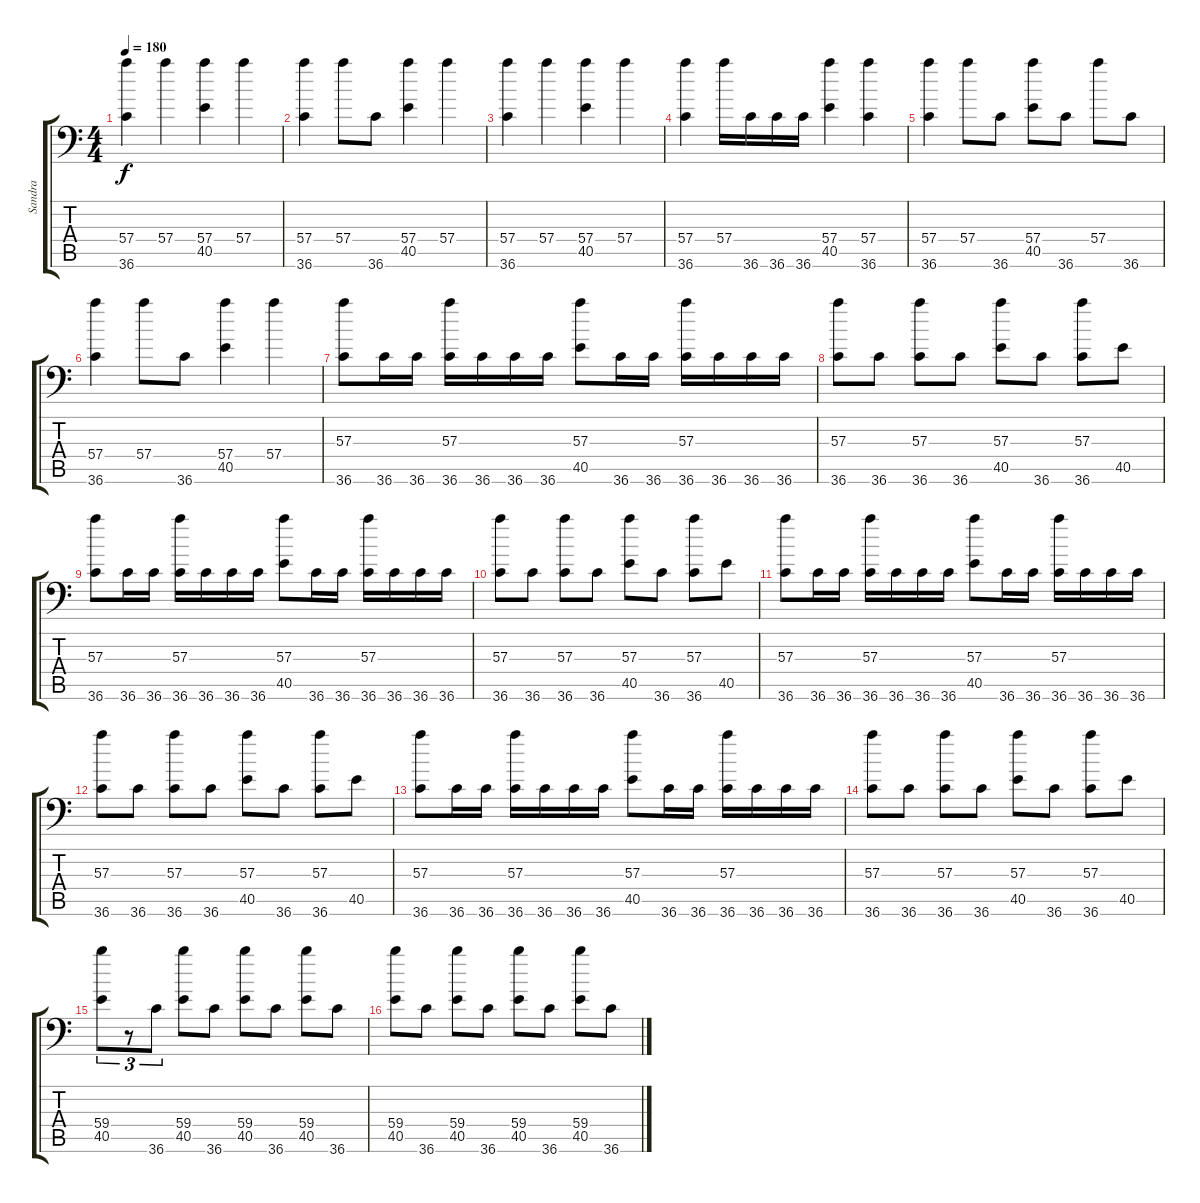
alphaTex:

\track ("Sandra" "Sandra") {instrument acousticgrandpiano}
\staff {score tabs}
\tuning (C-1 C-1 C-1 C-1 C-1 C-1) {hide}
\ts (4 4)
\tempo 180
\clef f4
\ks c
(57.4 36.6).4{dy f} 57.4.4 (57.4 40.5).4 57.4.4 |
(57.4 36.6).4 57.4.8 36.6.8 (57.4 40.5).4 57.4.4 |
(57.4 36.6).4 57.4.4 (57.4 40.5).4 57.4.4 |
(57.4 36.6).4 57.4.16 36.6.16 36.6.16 36.6.16 (57.4 40.5).4 (57.4 36.6).4 |
(57.4 36.6).4 57.4.8 36.6.8 (57.4 40.5).8 36.6.8 57.4.8 36.6.8 |
(57.4 36.6).4 57.4.8 36.6.8 (57.4 40.5).4 57.4.4 |
(57.3 36.6).8 36.6.16 36.6.16 (57.3 36.6).16 36.6.16 36.6.16 36.6.16 (57.3 40.5).8 36.6.16 36.6.16 (57.3 36.6).16 36.6.16 36.6.16 36.6.16 |
(57.3 36.6).8 36.6.8 (57.3 36.6).8 36.6.8 (57.3 40.5).8 36.6.8 (57.3 36.6).8 40.5.8 |
(57.3 36.6).8 36.6.16 36.6.16 (57.3 36.6).16 36.6.16 36.6.16 36.6.16 (57.3 40.5).8 36.6.16 36.6.16 (57.3 36.6).16 36.6.16 36.6.16 36.6.16 |
(57.3 36.6).8 36.6.8 (57.3 36.6).8 36.6.8 (57.3 40.5).8 36.6.8 (57.3 36.6).8 40.5.8 |
(57.3 36.6).8 36.6.16 36.6.16 (57.3 36.6).16 36.6.16 36.6.16 36.6.16 (57.3 40.5).8 36.6.16 36.6.16 (57.3 36.6).16 36.6.16 36.6.16 36.6.16 |
(57.3 36.6).8 36.6.8 (57.3 36.6).8 36.6.8 (57.3 40.5).8 36.6.8 (57.3 36.6).8 40.5.8 |
(57.3 36.6).8 36.6.16 36.6.16 (57.3 36.6).16 36.6.16 36.6.16 36.6.16 (57.3 40.5).8 36.6.16 36.6.16 (57.3 36.6).16 36.6.16 36.6.16 36.6.16 |
(57.3 36.6).8 36.6.8 (57.3 36.6).8 36.6.8 (57.3 40.5).8 36.6.8 (57.3 36.6).8 40.5.8 |
(59.4 40.5).8{tu (3 2)} r.8{tu (3 2)} 36.6.8{tu (3 2)} (59.4 40.5).8 36.6.8 (59.4 40.5).8 36.6.8 (59.4 40.5).8 36.6.8 |
(59.4 40.5).8 36.6.8 (59.4 40.5).8 36.6.8 (59.4 40.5).8 36.6.8 (59.4 40.5).8 36.6.8
